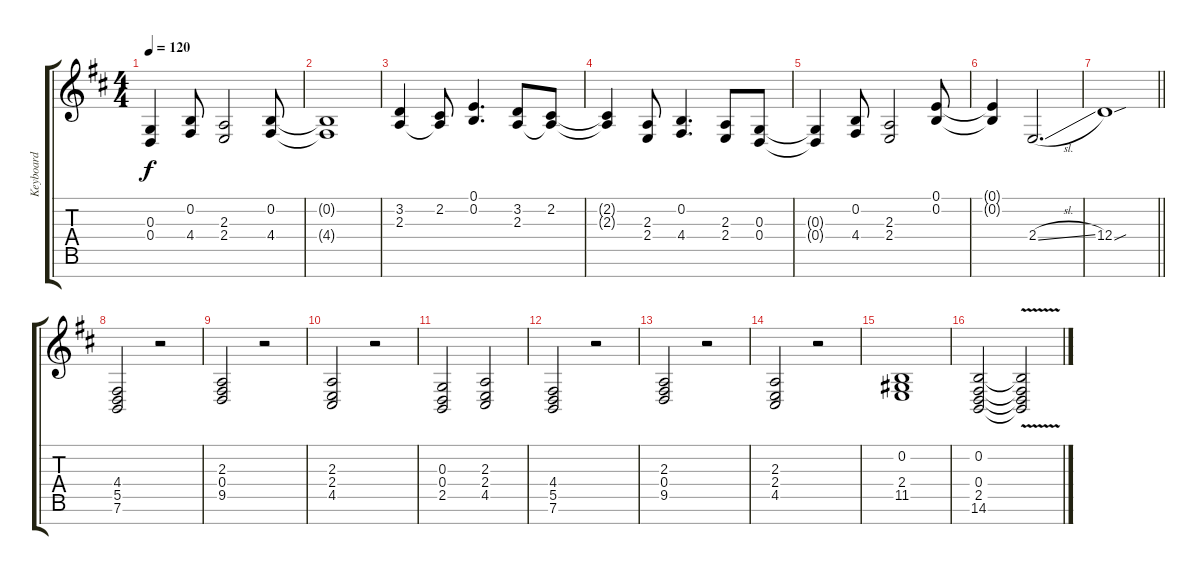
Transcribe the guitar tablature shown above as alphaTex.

\track ("Keyboard" "Keyboard") {instrument pizzicatostrings}
\staff {score tabs}
\tuning (E4 B3 G3 D3 A2 E2 B1) {hide}
\ts (4 4)
\tempo 120
\clef g2
\ks d
(0.3{t} 0.4{t}).4{dy f} (0.2 4.4).8 (2.3 2.4).2 (0.2 4.4).8 |
(0.2{t} 4.4{t}).1 |
(3.2 2.3).4 (2.2 2.3{t}).8 (0.1 0.2).4{d} (3.2 2.3).8 (2.2 2.3{t}).8 |
(2.2{t} 2.3{t}).4 (2.3 2.4).8 (0.2 4.4).4{d} (2.3 2.4).8 (0.3 0.4).8 |
(0.3{t} 0.4{t}).4 (0.2 4.4).8 (2.3 2.4).2 (0.1 0.2).8 |
(0.1{t} 0.2{t}).4 2.4{sl}.2{d} |
\barLineRight lightlight
12.4{sou}.1 |
(4.4 5.5 7.6).2 r.2 |
(2.3 0.4 9.5).2 r.2 |
(2.3 2.4 4.5).2 r.2 |
(0.3 0.4 2.5).2 (2.3 2.4 4.5).2 |
(4.4 5.5 7.6).2 r.2 |
(2.3 0.4 9.5).2 r.2 |
(2.3 2.4 4.5).2 r.2 |
(0.2 2.4 11.5).1 |
(0.2 0.4 2.5 14.6).2 (0.2{v t} 0.4{v t} 2.5{v t} 14.6{v t}).2
